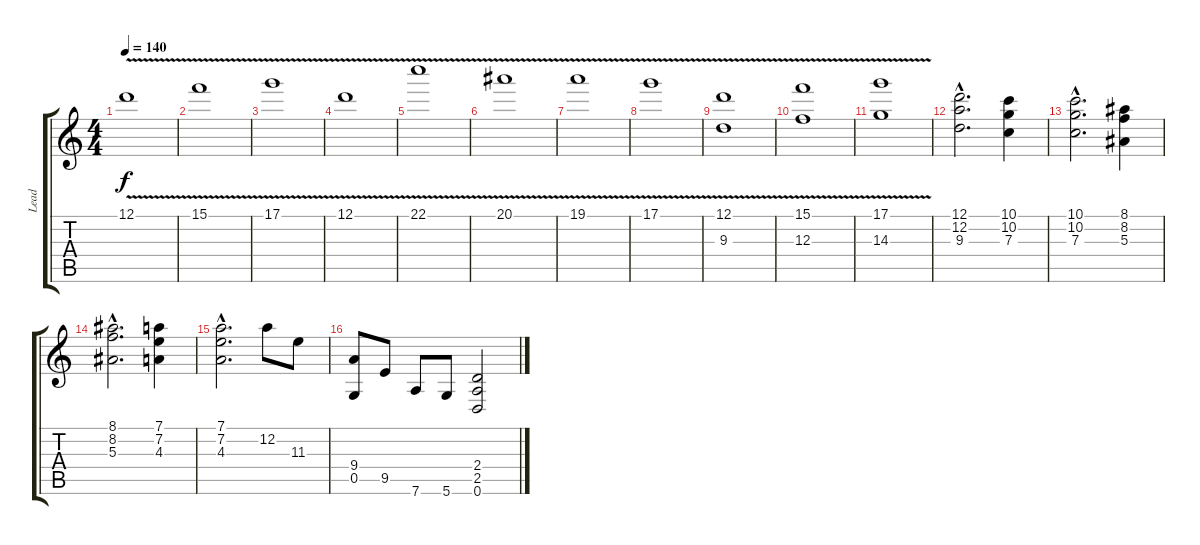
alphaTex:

\track ("Lead" "Lead") {instrument distortionguitar}
\staff {score tabs}
\tuning (D4 A3 F3 C3 G2 D2) {hide}
\ts (4 4)
\tempo 140
\clef g2
\ks c
12.1{v}.1{dy f} |
15.1{v}.1 |
17.1{v}.1 |
12.1{v}.1 |
22.1{v}.1 |
20.1{v}.1 |
19.1{v}.1 |
17.1{v}.1 |
(12.1{v} 9.3).1 |
(15.1 12.3{v}).1 |
(17.1{v} 14.3{v}).1 |
(12.1{hac} 12.2{hac} 9.3{hac}).2{d} (10.1 10.2 7.3).4 |
(10.1{hac} 10.2{hac} 7.3{hac}).2{d} (8.1 8.2 5.3).4 |
(8.1{hac} 8.2{hac} 5.3{hac}).2{d} (7.1 7.2 4.3).4 |
(7.1{hac} 7.2{hac} 4.3{hac}).2{d} 12.2.8 11.3.8 |
(9.4 0.5).8 9.5.8 7.6.8 5.6.8 (2.4 2.5 0.6).2
